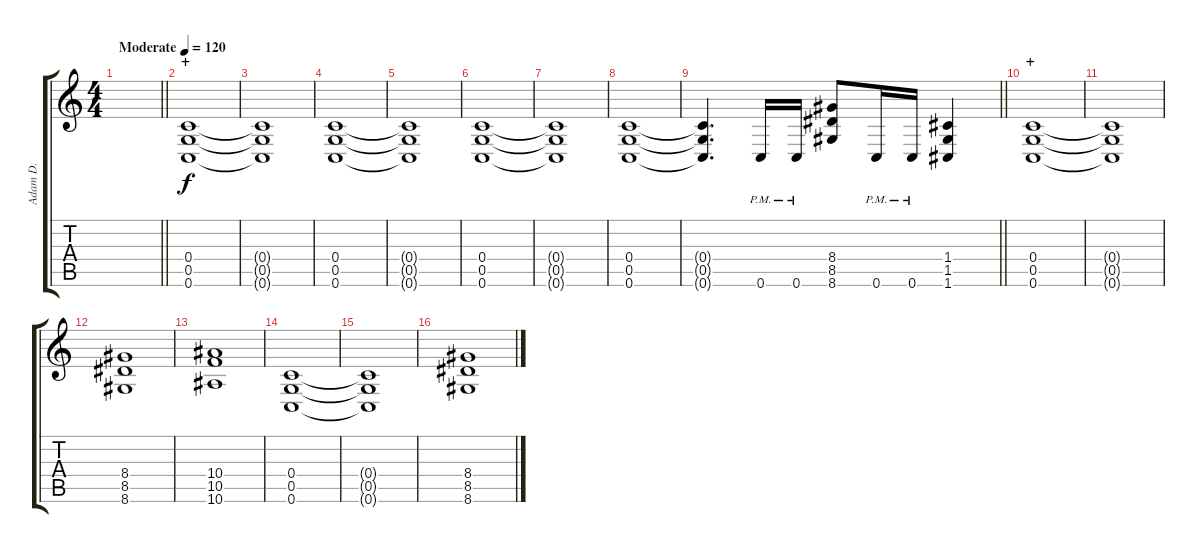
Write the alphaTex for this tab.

\track ("Adam D." "Adam D.") {instrument distortionguitar}
\staff {score tabs}
\tuning (D4 A3 F3 C3 G2 C2) {hide}
\ts (4 4)
\tempo (120 "Moderate")
\clef g2
\barLineRight lightlight
\ks c
|
\section ("" "+")
(0.4 0.5 0.6).1 |
(0.4{t} 0.5{t} 0.6{t}).1 |
(0.4 0.5 0.6).1 |
(0.4{t} 0.5{t} 0.6{t}).1 |
(0.4 0.5 0.6).1 |
(0.4{t} 0.5{t} 0.6{t}).1 |
(0.4 0.5 0.6).1 |
\barLineRight lightlight
(0.4{t} 0.5{t} 0.6{t}).4{d} 0.6{pm}.16 0.6{pm}.16 (8.4 8.5 8.6).8 0.6{pm}.16 0.6{pm}.16 (1.4 1.5 1.6).4 |
\section ("" "+")
(0.4 0.5 0.6).1 |
(0.4{t} 0.5{t} 0.6{t}).1 |
(8.4 8.5 8.6).1 |
(10.4 10.5 10.6).1 |
(0.4 0.5 0.6).1 |
(0.4{t} 0.5{t} 0.6{t}).1 |
(8.4 8.5 8.6).1
